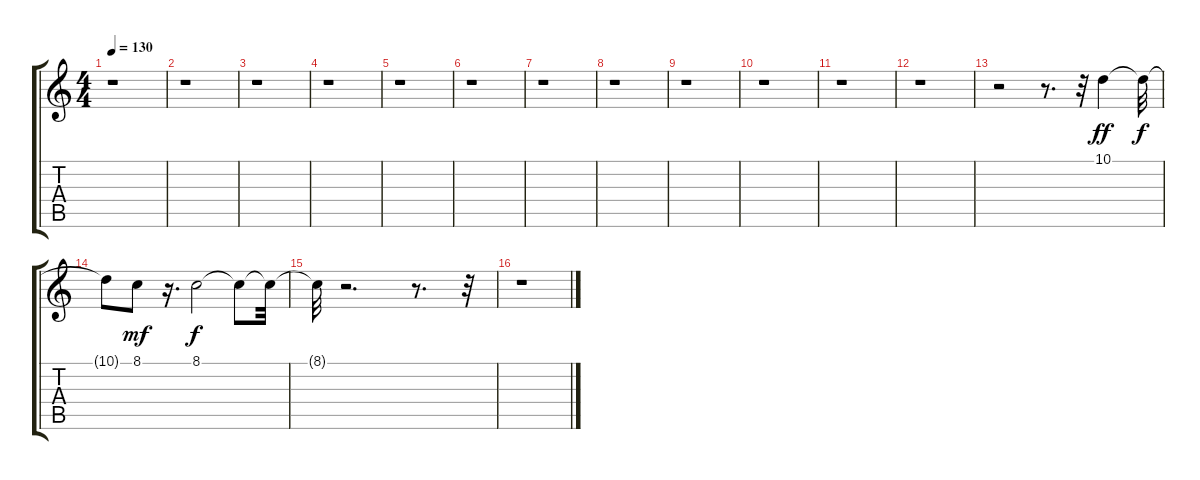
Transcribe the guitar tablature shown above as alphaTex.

\track "" {instrument harmonica}
\staff {score tabs}
\tuning (E4 B3 G3 D3 A2 E2) {hide}
\ts (4 4)
\tempo 130
\clef g2
\ks c
r.1{dy ff} |
r.1 |
r.1 |
r.1 |
r.1 |
r.1 |
r.1 |
r.1 |
r.1 |
r.1 |
r.1 |
r.1 |
r.2 r.8{d} r.32 10.1.4 10.1{t}.32{dy f} |
10.1{t}.8 8.1.8{dy mf} r.16{d} 8.1.2{dy f} 8.1{t}.8 8.1{t}.32 |
8.1{t}.32 r.2{d} r.8{d} r.32 |
r.1
